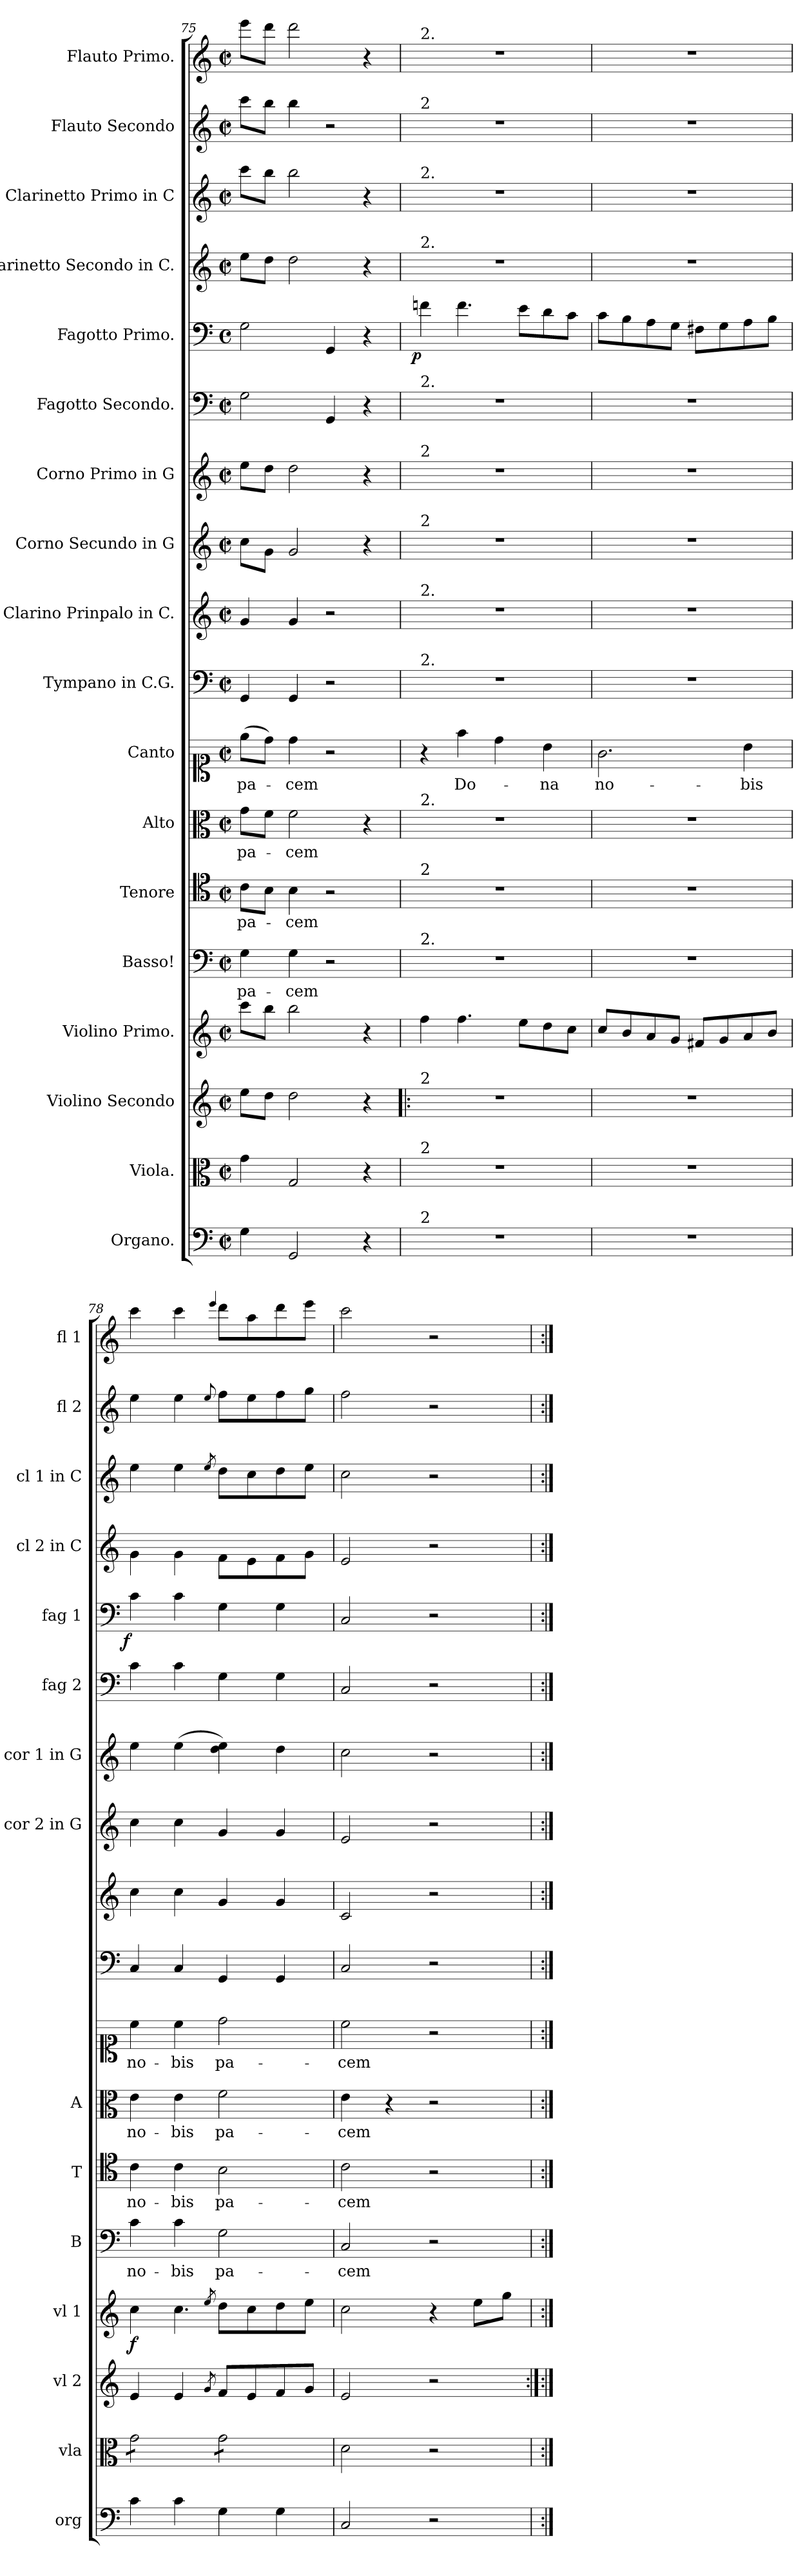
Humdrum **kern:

**kern	**kern	**kern	**kern	**dynam	**kern	**text	**kern	**text	**kern	**text	**kern	**text	**kern	**kern	**kern	**kern	**kern	**kern	**dynam	**kern	**kern	**kern	**kern
*part18	*part17	*part16	*part15	*part15	*part14	*part14	*part13	*part13	*part12	*part12	*part11	*part11	*part10	*part9	*part8	*part7	*part6	*part5	*part5	*part4	*part3	*part2	*part1
*staff18	*staff17	*staff16	*staff15	*staff15	*staff14	*staff14	*staff13	*staff13	*staff12	*staff12	*staff11	*staff11	*staff10	*staff9	*staff8	*staff7	*staff6	*staff5	*staff5	*staff4	*staff3	*staff2	*staff1
*I"Organo.	*I"Viola.	*I"Violino Secondo	*I"Violino Primo.	*	*I"Basso!	*	*I"Tenore	*	*I"Alto	*	*I"Canto	*	*I"Tympano in C.G.	*I"Clarino Prinpalo in C.	*I"Corno Secundo in G	*I"Corno Primo in G	*I"Fagotto Secondo.	*I"Fagotto Primo.	*	*I"Clarinetto Secondo in C.	*I"Clarinetto Primo in C	*I"Flauto Secondo	*I"Flauto Primo.
*I'org	*I'vla	*I'vl 2	*I'vl 1	*	*I'B	*	*I'T	*	*I'A	*	*	*	*	*	*I'cor 2 in G	*I'cor 1 in G	*I'fag 2	*I'fag 1	*	*I'cl 2 in C	*I'cl 1 in C	*I'fl 2	*I'fl 1
*clefF4	*clefC3	*clefG2	*clefG2	*	*clefF4	*	*clefC4	*	*clefC3	*	*clefC1	*	*clefF4	*clefG2	*clefG2	*clefG2	*clefF4	*clefF4	*	*clefG2	*clefG2	*clefG2	*clefG2
*k[]	*k[]	*k[]	*k[]	*	*k[]	*	*k[]	*	*k[]	*	*k[]	*	*k[]	*k[]	*k[]	*k[]	*k[]	*k[]	*	*k[]	*k[]	*k[]	*k[]
*C:	*C:	*C:	*C:	*	*C:	*	*C:	*	*C:	*	*C:	*	*C:	*C:	*C:	*C:	*C:	*C:	*	*C:	*C:	*C:	*C:
*M2/2	*M2/2	*M2/2	*M2/2	*	*M2/2	*	*M2/2	*	*M2/2	*	*M2/2	*	*M2/2	*M2/2	*M2/2	*M2/2	*M2/2	*M2/2	*	*M2/2	*M2/2	*M2/2	*M2/2
*met(c|)	*met(c|)	*met(c|)	*met(c|)	*	*met(c|)	*	*met(c|)	*	*met(c|)	*	*met(c|)	*	*met(c|)	*met(c|)	*met(c|)	*met(c|)	*met(c|)	*met(c)	*	*met(c|)	*met(c|)	*met(c|)	*met(c|)
=75	=75	=75	=75	=75	=75	=75	=75	=75	=75	=75	=75	=75	=75	=75	=75	=75	=75	=75	=75	=75	=75	=75	=75
4G\	4g\	8ee\L	8ccc\L	.	4G\	pa-	8c\L	pa-	8g\L	pa-	(8ee\L	pa-	4GG/	4g/	8cc\L	8ee\L	2G\	2G\	.	8ee\L	8ccc\L	8ccc\L	8eee\L
.	.	8dd\J	8bb\J	.	.	.	8B\J	.	8f\J	.	8dd\J)	.	.	.	8g\J	8dd\J	.	.	.	8dd\J	8bb\J	8bb\J	8ddd\J
2GG/	2G/	2dd\	2bb\	.	4G\	-cem	4B\	-cem	2f\	-cem	4dd\	-cem	4GG/	4g/	2g/	2dd\	.	.	.	2dd\	2bb\	4bb\	2ddd\
.	.	.	.	.	2r	.	2r	.	.	.	2r	.	2r	2r	.	.	4GG/	4GG/	.	.	.	2r	.
4r	4r	4r	4r	.	.	.	.	.	4r	.	.	.	.	.	4r	4r	4r	4r	.	4r	4r	.	4r
=76	=76	=76!|:	=76	=76	=76	=76	=76	=76	=76	=76	=76	=76	=76	=76	=76	=76	=76	=76	=76	=76	=76	=76	=76
!	!	!	!	!	!	!	!	!	!	!	!	!	!	!	!	!	!	!	!	!	!	!	!LO:TX:a:t=2.
!	!	!	!	!	!	!	!	!	!	!	!	!	!	!	!	!	!	!	!	!	!	!LO:TX:a:t=2	!
!	!	!	!	!	!	!	!	!	!	!	!	!	!	!	!	!	!	!	!	!	!LO:TX:a:t=2.	!	!
!	!	!	!	!	!	!	!	!	!	!	!	!	!	!	!	!	!	!	!	!LO:TX:a:t=2.	!	!	!
!	!	!	!	!	!	!	!	!	!	!	!	!	!	!	!	!	!LO:TX:a:t=2.	!	!	!	!	!	!
!	!	!	!	!	!	!	!	!	!	!	!	!	!	!	!	!LO:TX:a:t=2	!	!	!	!	!	!	!
!	!	!	!	!	!	!	!	!	!	!	!	!	!	!	!LO:TX:a:t=2	!	!	!	!	!	!	!	!
!	!	!	!	!	!	!	!	!	!	!	!	!	!	!LO:TX:a:t=2.	!	!	!	!	!	!	!	!	!
!	!	!	!	!	!	!	!	!	!	!	!	!	!LO:TX:a:t=2.	!	!	!	!	!	!	!	!	!	!
!	!	!	!	!	!	!	!	!	!LO:TX:a:t=2.	!	!	!	!	!	!	!	!	!	!	!	!	!	!
!	!	!	!	!	!	!	!LO:TX:a:t=2	!	!	!	!	!	!	!	!	!	!	!	!	!	!	!	!
!	!	!	!	!	!LO:TX:a:t=2.	!	!	!	!	!	!	!	!	!	!	!	!	!	!	!	!	!	!
!	!	!LO:TX:a:t=2	!	!	!	!	!	!	!	!	!	!	!	!	!	!	!	!	!	!	!	!	!
!	!LO:TX:a:t=2	!	!	!	!	!	!	!	!	!	!	!	!	!	!	!	!	!	!	!	!	!	!
!LO:TX:a:t=2	!	!	!	!	!	!	!	!	!	!	!	!	!	!	!	!	!	!	!	!	!	!	!
!	!	!	!	!	!	!	!	!	!	!	!	!	!	!	!	!	!	!	!LO:DY:rj	!	!	!	!
1r	1r	1r	4ff\	.	1r	.	1r	.	1r	.	4r	.	1r	1r	1r	1r	1r	4fn\	p	1r	1r	1r	1r
.	.	.	4.ff\	.	.	.	.	.	.	.	4ff\	Do-	.	.	.	.	.	4.f\	.	.	.	.	.
.	.	.	.	.	.	.	.	.	.	.	4dd\	.	.	.	.	.	.	.	.	.	.	.	.
.	.	.	8ee\L	.	.	.	.	.	.	.	.	.	.	.	.	.	.	8e\L	.	.	.	.	.
.	.	.	8dd\	.	.	.	.	.	.	.	4b\	-na	.	.	.	.	.	8d\	.	.	.	.	.
.	.	.	8cc\J	.	.	.	.	.	.	.	.	.	.	.	.	.	.	8c\J	.	.	.	.	.
=77	=77	=77	=77	=77	=77	=77	=77	=77	=77	=77	=77	=77	=77	=77	=77	=77	=77	=77	=77	=77	=77	=77	=77
1r	1r	1r	8cc/L	.	1r	.	1r	.	1r	.	2.g\	no-	1r	1r	1r	1r	1r	8c\L	.	1r	1r	1r	1r
.	.	.	8b/	.	.	.	.	.	.	.	.	.	.	.	.	.	.	8B\	.	.	.	.	.
.	.	.	8a/	.	.	.	.	.	.	.	.	.	.	.	.	.	.	8A\	.	.	.	.	.
.	.	.	8g/J	.	.	.	.	.	.	.	.	.	.	.	.	.	.	8G\J	.	.	.	.	.
.	.	.	8f#X/L	.	.	.	.	.	.	.	.	.	.	.	.	.	.	8F#X\L	.	.	.	.	.
.	.	.	8g/	.	.	.	.	.	.	.	.	.	.	.	.	.	.	8G\	.	.	.	.	.
.	.	.	8a/	.	.	.	.	.	.	.	4b\	-bis	.	.	.	.	.	8A\	.	.	.	.	.
.	.	.	8b/J	.	.	.	.	.	.	.	.	.	.	.	.	.	.	8B\J	.	.	.	.	.
=78	=78	=78	=78	=78	=78	=78	=78	=78	=78	=78	=78	=78	=78	=78	=78	=78	=78	=78	=78	=78	=78	=78	=78
!	!	!	!	!LO:DY:b	!	!	!	!	!	!	!	!	!	!	!	!	!	!	!LO:DY:rj	!	!	!	!
*	*tremolo	*	*	*	*	*	*	*	*	*	*	*	*	*	*	*	*	*	*	*	*	*	*
4c\	8g\L	4e/	4cc\	f.	4c\	no-	4c\	no-	4e\	no-	4cc\	no-	4C/	4cc\	4cc\	4ee\	4c\	4c\	f	4g\	4ee\	4ee\	4ccc\
.	8g\	.	.	.	.	.	.	.	.	.	.	.	.	.	.	.	.	.	.	.	.	.	.
!	!	!	!LO:N:vis=4.	!	!	!	!	!	!	!	!	!	!	!	!	!	!	!	!	!	!	!	!
4c\	8g\	4e/	4cc\	.	4c\	-bis	4c\	-bis	4e\	-bis	4cc\	-bis	4C/	4cc\	4cc\	(4ee\	4c\	4c\	.	4g\	4ee\	4ee\	4ccc\
.	8g\J	.	.	.	.	.	.	.	.	.	.	.	.	.	.	.	.	.	.	.	.	.	.
.	.	8qg/	8qee/	.	.	.	.	.	.	.	.	.	.	.	.	.	.	.	.	.	8qee/	8qqee/	4qqeee/
4G\	8g\L	8f/L	8dd\L	.	2G\	pa-	2B\	pa-	2f\	pa-	2dd\	pa-	4GG/	4g/	4g/	4dd\ 4ee\)	4G\	4G\	.	8f\L	8dd\L	8ff\L	8ddd\L
.	8g\	8e/	8cc\	.	.	.	.	.	.	.	.	.	.	.	.	.	.	.	.	8e\	8cc\	8ee\	8aa\
4G\	8g\	8f/	8dd\	.	.	.	.	.	.	.	.	.	4GG/	4g/	4g/	4dd\	4G\	4G\	.	8f\	8dd\	8ff\	8ddd\
.	8g\J	8g/J	8ee\J	.	.	.	.	.	.	.	.	.	.	.	.	.	.	.	.	8g\J	8ee\J	8gg\J	8eee\J
*	*Xtremolo	*	*	*	*	*	*	*	*	*	*	*	*	*	*	*	*	*	*	*	*	*	*
=79	=79	=79	=79	=79	=79	=79	=79	=79	=79	=79	=79	=79	=79	=79	=79	=79	=79	=79	=79	=79	=79	=79	=79
2C/	2d\	2e/	2cc\	.	2C/	-cem	2c\	-cem	4e\	-cem	2cc\	-cem	2C/	2c/	2e/	2cc\	2C/	2C/	.	2e/	2cc\	2ff\	2ccc\
.	.	.	.	.	.	.	.	.	4r	.	.	.	.	.	.	.	.	.	.	.	.	.	.
2r	2r	2r	4r	.	2r	.	2r	.	2r	.	2r	.	2r	2r	2r	2r	2r	2r	.	2r	2r	2r	2r
.	.	.	8ee\L	.	.	.	.	.	.	.	.	.	.	.	.	.	.	.	.	.	.	.	.
.	.	.	8gg\J	.	.	.	.	.	.	.	.	.	.	.	.	.	.	.	.	.	.	.	.
=	=	=:|!	=	=	=	=	=	=	=	=	=	=	=	=	=	=	=	=	=	=	=	=	=
*-	*-	*-	*-	*-	*-	*-	*-	*-	*-	*-	*-	*-	*-	*-	*-	*-	*-	*-	*-	*-	*-	*-	*-
